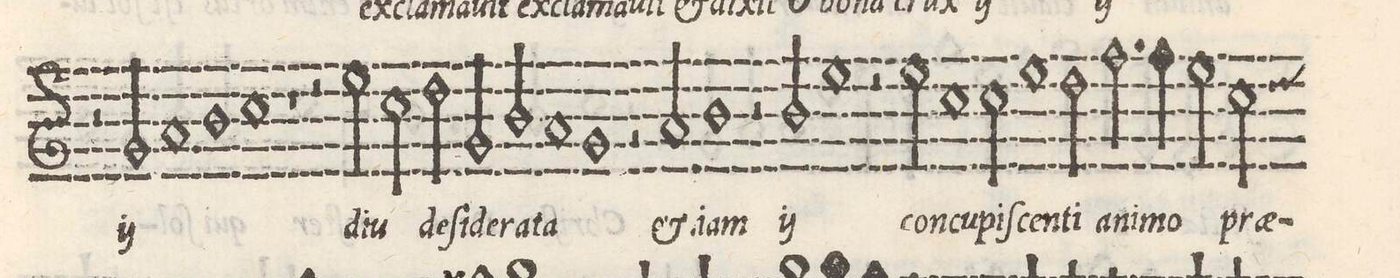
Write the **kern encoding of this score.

**kern	**text
*I"Cantus	*
*clefG2	*
*k[]	*
*met(C|)	*
*M2/1	*
=34-	=34-
2r	.
2g/	O
1a/	bo-
=35-	=35-
1b\	-na
1cc\	crux
*	*Xij
=36-	=36-
1r	.
2r	.
2ee\	di-
=37-	=37-
2cc\	-u
2dd\	de-
2g/	-ſi-
2b/	-de-
=38-	=38-
1a/	-ra-
1g/	-ta
=39-	=39-
2r	.
2a/	et
1b\	iam
=40-	=40-
2r	.
*	*ij
2b/	et
1ee\	iam
*	*Xij
=41-	=41-
2r	.
2ee\	con-
1cc\	-cu-
=42-	=42-
2cc\	-piſ-
1ee\	-cen-
2dd\	-ti
=43-	=43-
2.ff\	a-
4ff\	-ni-
2ee\	-mo
2cc\	prae-
*custos:dd	*
*-	*-
